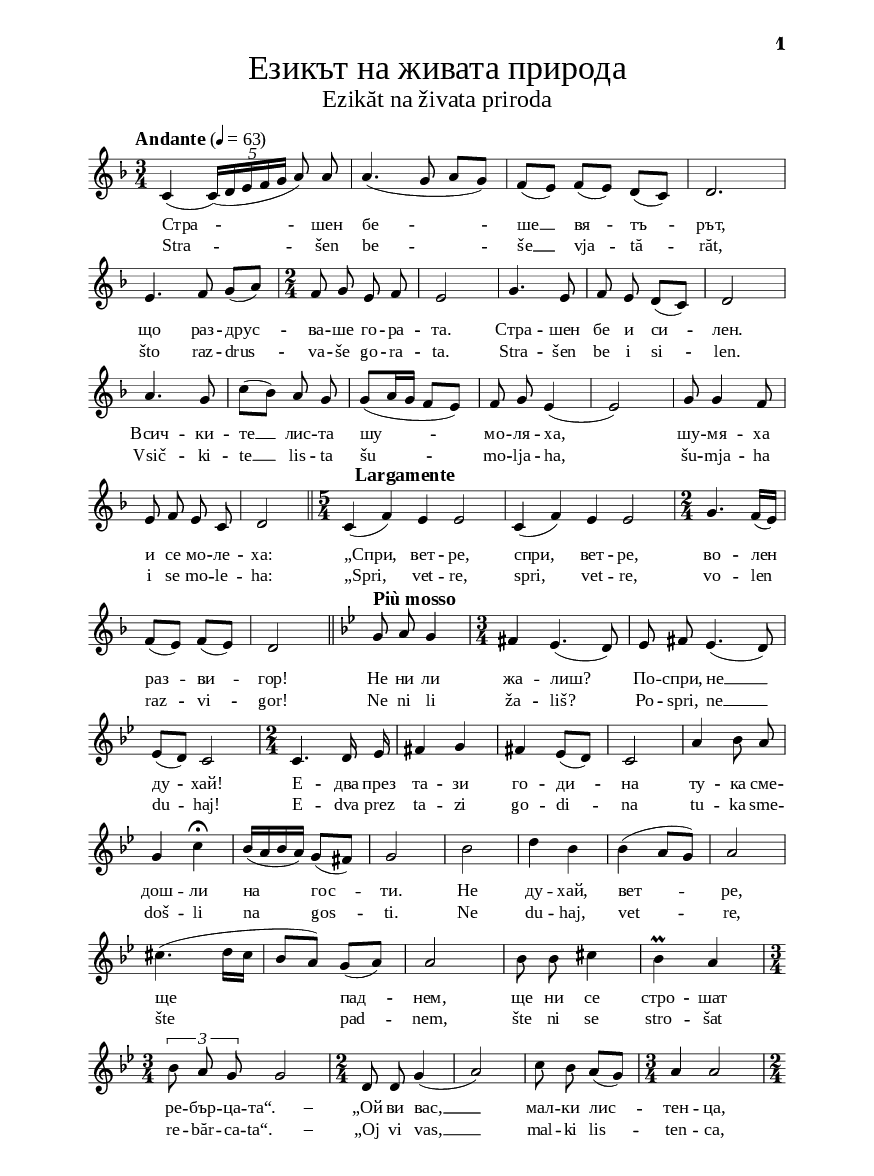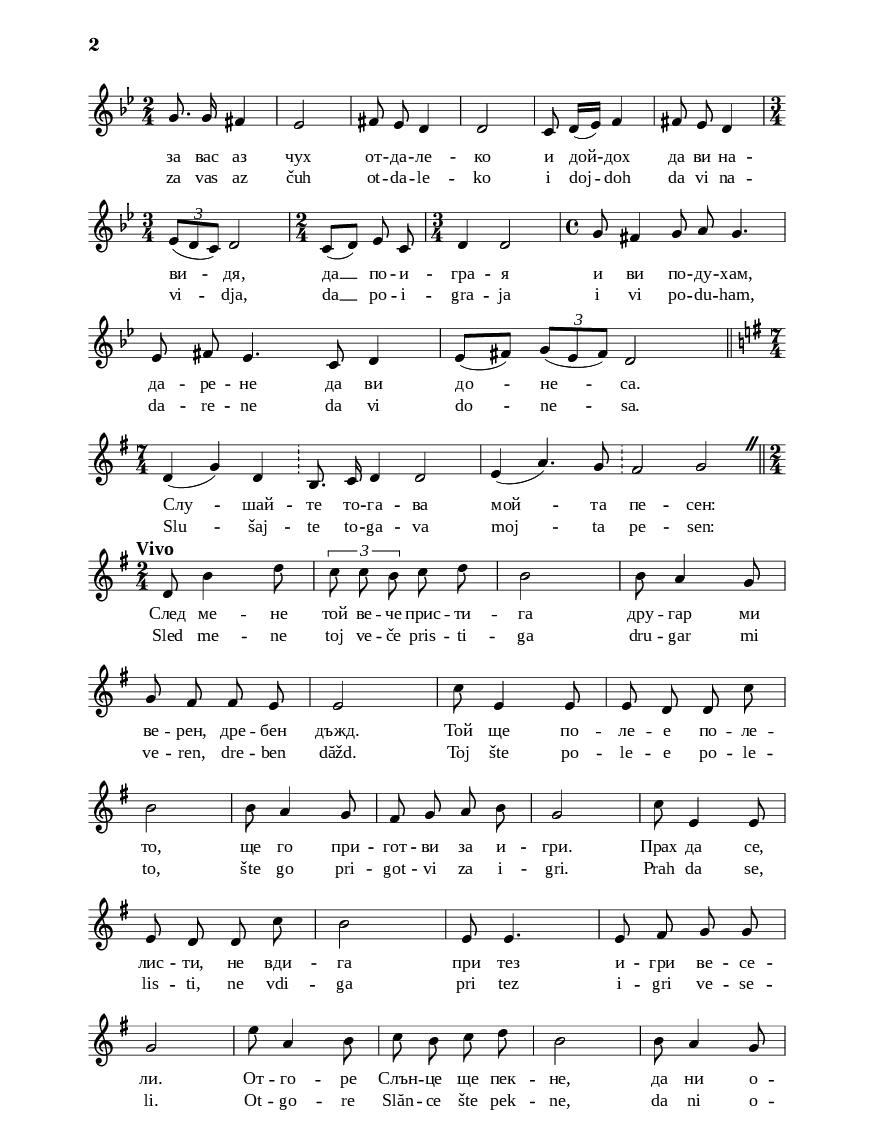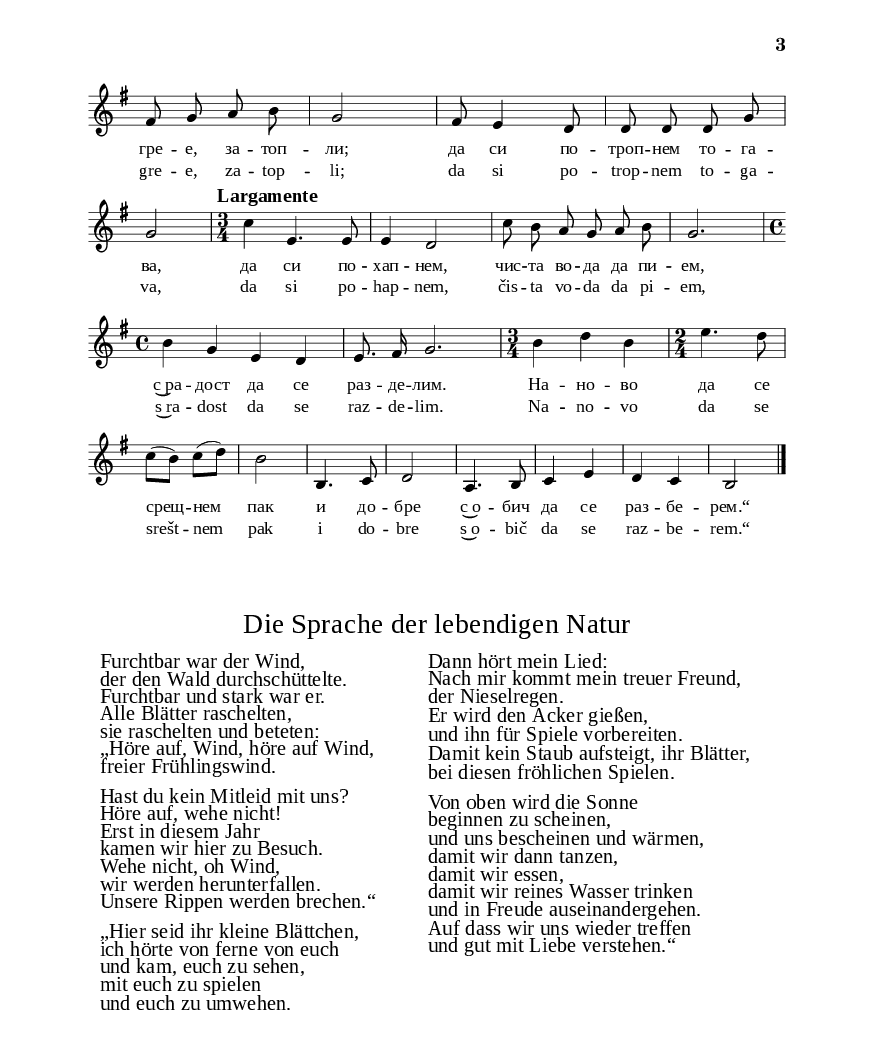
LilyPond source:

\version "2.24.4"

\include "include/globals.ily"

\bookpart {
  \label #'ref130
  \tocItem \markup "Езикът на живата природа – Ezikăt na živata priroda"
  \include "include/bookpart-paper.ily"
  \score {
    \include "include/score-layout.ily"


    \new Voice \absolute {
      \clef treble
      \key f \major
      \time 3/4
      \tempoFunc "Andante" 4 "63"
      \autoBeamOff
      c'4 ( \once \omit TupletBracket
      \times 4/5  {
        c'16 ) ( [  d'16  e'16  f'16
        g'16 ]
      }
      a'8 ) a'8  |

      a'4. ( g'8   a'8 [  g'8
      ] ) |
      f'8 ( [ e'8 ])
      f'8 ( [  e'8  ] )  d'8 ( [  c'8]) |
      d'2. \break |
      e'4. f'8  g'8 ( [
      a'8  ])
      \time 2/4 f'8 g'8 e'8  f'8 |
      e'2 | % 6
      g'4.  e'8 |
      f'8  e'8
      d'8 ( [  c'8 ]) | d'2 \break |
      a'4.  g'8 | c''8 ( [  bes'8 ]) a'8  g'8 |
      g'8 ( [ a'16   g'16]
      f'8  [ e'8 ] ) |

      f'8 g'8 e'4 ( |e'2) |
      g'8  g'4  f'8 |  \break
      e'8  f'8 e'8  c'8 | d'2 |   % 13
      \time 5/4  | \bar "||" % 13
      \tempo "        Largamente" c'4 ( f'4 )
      e'4  e'2 | % 14
      c'4 (  f'4 )  e'4  e'2 | % 15
      \time 2/4  | % 15
      g'4.  f'16 ( [  e'16 ]) \break | % 16
      f'8 ( [  e'8 ] ) f'8 ( [  e'8 ] )| % 17
      d'2 \bar "||"
      \tempo "Più mosso"
      \key g \minor | % 18
      g'8  a'8  g'4 | % 19
      \time 3/4 fis'4  es'4. ( d'8 ) |
      es'8  fis'8  es'4. ( d'8 )| \break % 21
      es'8 ( [  d'8 ])   c'2   |   % 22
      \time 2/4 c'4.  d'16  es'16 | % 23
      fis'4  g'4|  fis'4
      es'8 ( [  d'8 ])  | c'2 | % 25
      a'4 bes'8 a'8  \break  | % 26
      g'4  c''4 ^\fermata  | % 27
      \slurDown \stemUp bes'16 (
      [a'16 bes'16  a'16])
      \slurNeutral \stemNeutral
      g'8 ( [  fis'8 ] )| % 28
      g'2  | % 29
      bes'2 |  d''4  bes'4 |
      bes'4 ( a'8 [  g'8  ] ) a'2  \break | % 31
      cis''4. (  d''16 [  cis''16 ] |
      bes'8 [  a'8 ] ) % 32
      g'8 ( [  a'8 ] ) a'2 |
      bes'8  bes'8  cis''4 | % 34
      bes'4 \prall  a'4 |  \break % 35

      \time 3/4  | % 35
      \times 2/3  {
        bes'8  a'8  g'8
      }
      g'2 | \time 2/4 d'8  d'8
      g'4 ( | a'2 ) |   % 37
      c''8  bes'8  a'8 ( [  g'8 ]) |
      \time 3/4  | % 38
      a'4  a'2  | \break
      \time 2/4  | % 39
      g'8.  g'16  fis'4 |
      es'2 | % 41
      fis'8  es'8  d'4 | % 42
      d'2 | % 43
      c'8  d'16 ( [  es'16 ] ) f'4 | % 44
      fis'8 es'8  d'4 | % 46
      \time 3/4  | \break  % 46
      \once \omit TupletBracket
      \times 2/3  {
        es'8 ( [  d'8  c'8 ])
      }
      d'2 | % 47
      \time 2/4  | % 47
      c'8 ( [  d'8 ])  es'8  c'8  | % 48
      \time 3/4  | % 48
      d'4  d'2 | % 49
      \time 4/4  | % 49
      g'8  fis'4  g'8
      a'8 g'4. \break | % 51
      es'8  fis'8  es'4.  c'8
      d'4 |  es'8 ([ fis'8 ])
      \times 2/3  {
        g'8 ( [  es'8  fis'8 ] )
      } d'2 | \bar "||" \break
      \key g \major \time 7/4 | % 54
      d'4 (  g'4 )  d'4  \bar "!" b8. c'16 d'4  d'2 | % 56
      e'4 ( a'4.)   g'8  \bar "!" fis'2  g'2 \caesura \bar "||" \break
      \time 2/4  | % 58
      \tempo "Vivo" d'8 b'4  d''8 | % 59
      \tupletUp \times 2/3  {
        c''8   c''8  b'8
      } \tupletNeutral
      c''8 d''8  |
      b'2 | % 61
      b'8  a'4  g'8 | \break % 62
      g'8  fis'8  fis'8  e'8 | % 63
      e'2 | % 64
      c''8  e'4  e'8 | % 65
      e'8  d'8  d'8  c''8 | \break % 66
      b'2 | % 67
      b'8  a'4  g'8  | % 68
      fis'8  g'8  a'8  b'8 |  % 69
      g'2 |
      c''8  e'4  e'8 | \break % 71
      e'8  d'8  d'8  c''8 | % 72
      b'2  | % 73
      e'8  e'4. |   % 74
      e'8  fis'8  g'8  g'8 \break | % 75

      g'2  | % 76
      e''8  a'4  b'8 | % 77
      c''8   b'8  c''8  d''8 | % 78
      b'2 |  % 79
      b'8  a'4  g'8 |\break
      fis'8  g'8  a'8  b'8 | % 81
      g'2 | % 82
      fis'8  e'4  d'8 |
      d'8  d'8  d'8  g'8 | \break % 84
      g'2 | % 85
      \tempo "Largamente"
      \time 3/4  | % 85
      c''4  e'4.  e'8 | % 86
      e'4 d'2 | % 87
      c''8 b'8 a'8  g'8
      a'8  b'8  | % 88
      g'2. |  \break % 89
      \time 4/4  | % 89
      b'4 g'4  e'4
      d'4 |
      e'8.  fis'16  g'2.   | % 91
      \time 3/4 b'4 d''4  b'4 | \time 2/4  e''4. d''8 |  \break | % 92
      c''8 ( [  b'8 ])  c''8 ( [
      d''8 ]) | b'2 | % 93
      b4.  c'8  d'2 | % 94
      a4. b8  c'4
      e'4 | % 95
      d'4  c'4  b2 \bar "|."
    }

    \addlyrics {
      Стра --  шен
      бе --   ше __  вя -- тъ
      -- рът, що раз -- друс -- ва --
      ше го -- ра -- та. Стра -- шен
      бе и си -- лен. Всич -- ки -- те __
      лис -- та шу --
      мо -- ля -- ха, шу -- мя -- ха и се
      мо -- ле -- ха: „Спри,  вет --
      ре, спри,  вет -- ре, во -- лен
      раз -- ви -- гор! Не ни
      ли жа -- лиш?  По -- спри, не __
      ду -- хай! Е -- два през та
      -- зи го -- ди -- на ту --
      ка сме -- дош -- ли на
      гос -- ти. Не ду -- хай, вет --
      ре, ще пад --
      нем, ще ни се стро -- шат ре --
      бър -- ца -- "та“.      –" „Ой ви вас, __
      мал -- ки лис -- тен -- ца,
      за вас аз чух от -- да -- ле -- ко
      и дой -- дох да ви на -- ви
      --  дя, да __  по -- и -- гра --
      я и ви по -- ду -- хам, да -- ре --
      не да ви до -- не --  са.
      Слу -- шай -- те то -- га -- ва
      мой -- та пе -- сен: След ме --
      не той ве -- че прис -- ти -- га дру
      -- гар ми ве -- рен, дре -- бен
      дъжд. Той ще по -- ле -- е по --
      ле -- то, ще го при -- гот -- ви
      за и -- гри. Прах да се, лис --
      ти, не вди -- га при тез и -- гри
      ве -- се -- ли. От -- го -- ре Слън
      -- це ще пек -- не, да ни о --
      гре -- е, за -- топ -- ли; да си
      по -- троп -- нем то -- га  -- ва,
      да си по -- хап  -- нем, чис
      -- та во -- да да пи  -- ем,
      с~ра -- дост да се раз -- де --
      лим. На -- но -- во да се срещ
      -- нем  пак и до -- бре с~о
      -- бич да се раз -- бе -- рем.“}
      \addlyrics {
        Stra --  šen
        be --   še __  vja -- tă
        -- răt, što raz -- drus -- va --
        še go -- ra -- ta. Stra -- šen
        be i si -- len. Vsič -- ki -- te __
        lis -- ta šu --
        mo -- lja -- ha, šu -- mja -- ha i se
        mo -- le -- ha: „Spri,  vet --
        re, spri,  vet -- re, vo -- len
        raz -- vi -- gor! Ne ni
        li ža -- liš?  Po -- spri, ne __
        du -- haj! E -- dva prez ta
        -- zi go -- di -- na tu --
        ka sme -- doš -- li na
        gos -- ti. Ne du -- haj, vet --
        re, šte pad --
        nem, šte ni se stro -- šat re --
        băr -- ca -- "ta“.       –" „Oj vi vas, __
        mal -- ki lis -- ten -- ca,
        za vas az čuh ot -- da -- le -- ko
        i doj -- doh da vi na -- vi
        --  dja, da __  po -- i -- gra --
        ja i vi po -- du -- ham, da -- re --
        ne da vi do -- ne --  sa.
        Slu -- šaj -- te to -- ga -- va
        moj -- ta pe -- sen: Sled me --
        ne toj ve -- če pris -- ti -- ga dru
        -- gar mi ve -- ren, dre -- ben
        dăžd. Toj šte po -- le -- e po --
        le -- to, šte go pri -- got -- vi
        za i -- gri. Prah da se, lis --
        ti, ne vdi -- ga pri tez i -- gri
        ve -- se -- li. Ot -- go -- re Slăn
        -- ce šte pek -- ne, da ni o --
        gre -- e, za -- top -- li; da si
        po -- trop -- nem to -- ga  -- va,
        da si po -- hap  -- nem, čis
        -- ta vo -- da da pi  -- em,
        s~ra -- dost da se raz -- de --
        lim. Na -- no -- vo da se srešt
        -- nem  pak i do -- bre s~o
        -- bič da se raz -- be -- rem.“}

        \header {
          title = \titleFunc "Езикът на живата природа" "Ezikăt na živata priroda"
        }

        \midi{}

      } % score


      \markup \vspace #3

      % include foreign translation(s) of the song
      \version "2.24.4"

\markup \fill-line { \fontsize #deTitleFontSize "Die Sprache der lebendigen Natur" }
\markup \null
\markup \null
\markup \abs-fontsize #10 {

  \override #`(baseline-skip . ,deCoupletBaselineSkip)

  \column {


 \line { " " Furchtbar war der Wind,}

 \line { " " der den Wald durchschüttelte.}

 \line { " " Furchtbar und stark war er.}

 \line { " " Alle Blätter raschelten,}

 \line { " " sie raschelten und beteten:}

 \line { " " „Höre auf, Wind, höre auf Wind,}

 \line { " " freier Frühlingswind.}
  \vspace #0.5

 \line { " " Hast du kein Mitleid mit uns?}

 \line { " " Höre auf, wehe nicht!}

 \line { " " Erst in diesem Jahr }
 
 \line { " " kamen wir hier zu Besuch.}

 \line { " " Wehe nicht, oh Wind, }
 
 \line { " " wir werden herunterfallen.}

 \line { " " Unsere Rippen werden brechen.“}

  \vspace #0.5

 \line { " " „Hier seid ihr kleine Blättchen, }

 \line { " " ich hörte von ferne von euch}

 \line { " " und kam, euch zu sehen,}

 \line { " " mit euch zu spielen }
 
  \line { " "und euch zu umwehen.}

  }

   \hspace #5
   \override #`(baseline-skip . ,deCoupletBaselineSkip)

  \column {

 \line { " " Dann hört mein Lied:}

 \line { " " Nach mir kommt mein treuer Freund,}

 \line { " " der Nieselregen.}

 \line { " " Er wird den Acker gießen,}

 \line { " " und ihn für Spiele vorbereiten.}

 \line { " " Damit kein Staub aufsteigt, ihr Blätter,}

 \line { " " bei diesen fröhlichen Spielen.}

  \vspace #0.5

 \line { " " Von oben wird die Sonne }
 
 \line { " "  beginnen zu scheinen,}

 \line { " " und uns bescheinen und wärmen,}

 \line { " " damit wir dann tanzen, }

 \line { " " damit wir essen, }

 \line { " " damit wir reines Wasser trinken}

 \line { " " und in Freude auseinandergehen.}

 \line { " " Auf dass wir uns wieder treffen}

 \line { " " und gut mit Liebe verstehen.“}

  }
}


    } % bookpart
